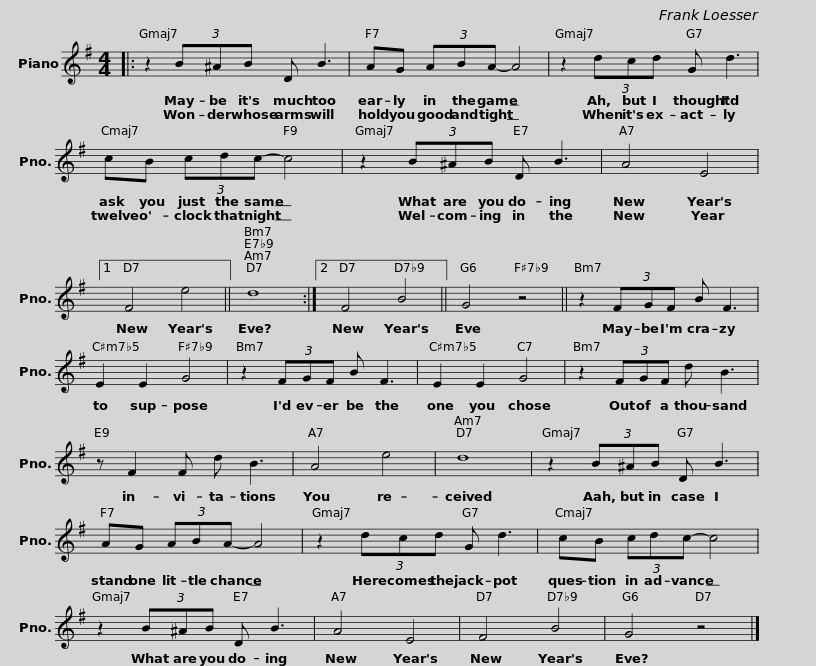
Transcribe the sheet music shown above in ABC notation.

X:1
L:1/8
M:4/4
I:linebreak $
K:G
V:1 treble
V:1
|: z2 (3B^AB D B3 | AG (3ABA- A4 | z2 (3dcd G d3 |$ cB (3cdc- c4 | z2 (3B^AB D B3 | %5
 A4 E4 |1 F4 e4 ||$ d8 :|2 F4 B4 || G4 z4 || %10
 z2 (3FGF B F3 | E2 E2 G4 |$ z2 (3FGF B F3 | E2 E2 G4 | z2 (3FGF d B3 | %15
 z F2 F d B3 | A4 e4 |$ d8 | z2 (3B^AB D B3 | AG (3ABA- A4 | %20
 z2 (3dcd G d3 |$ cB (3cdc- c4 | z2 (3B^AB D B3 | A4 E4 | F4 B4 | %25
 G4 z4 |] %26
